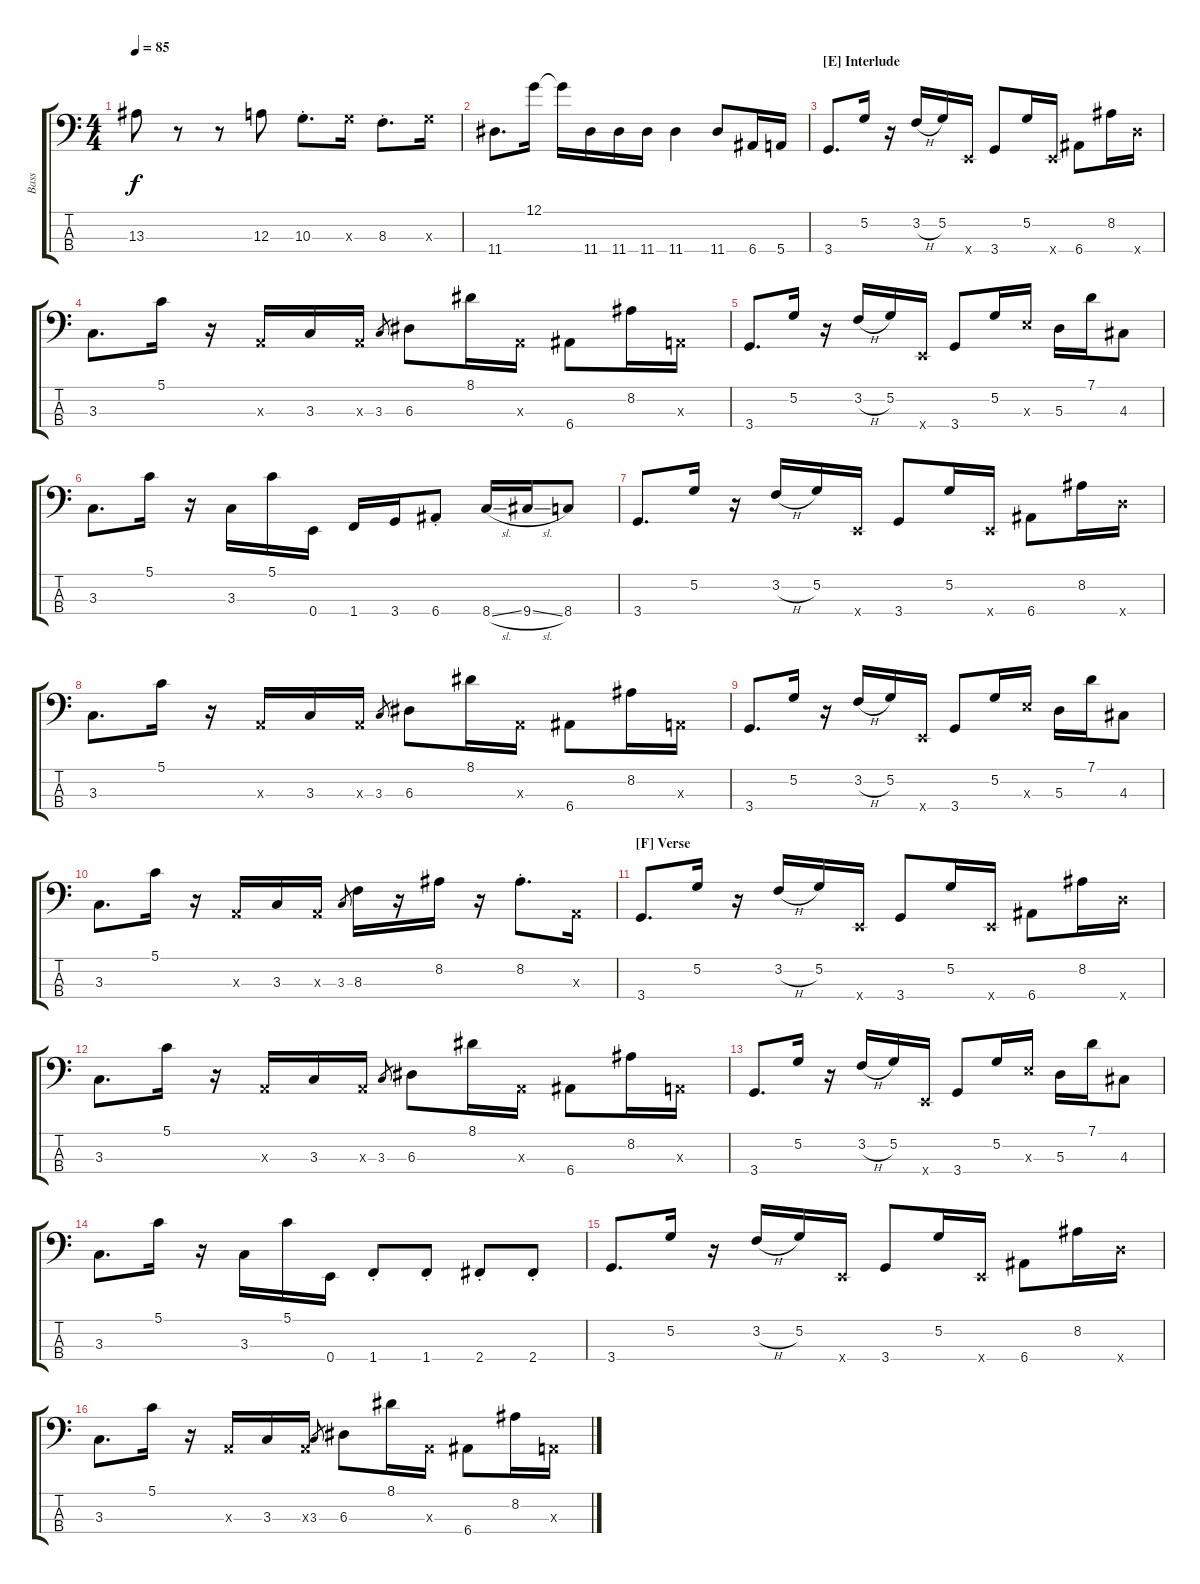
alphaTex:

\track ("Bass" "Bass") {instrument electricbassfinger}
\staff {score tabs}
\tuning (G2 D2 A1 E1) {hide}
\ts (4 4)
\tempo 85
\clef f4
\ks c
13.3.8{dy f} r.8 r.8 12.3.8 10.3{st}.8{d} 10.3{x}.16 8.3{st}.8{d} 10.3{x}.16 |
11.4.8{d} 12.1.16 12.1{t}.16 11.4.16 11.4.16 11.4.16 11.4.4 11.4.8 6.4.16 5.4.16 |
\section ("" "[E] Interlude")
3.4.8{d} 5.2.16 r.16 3.2{h}.16 5.2.16 0.4{x}.16 3.4.8 5.2.16 0.4{x}.16 6.4.8 8.2.16 10.4{x}.16 |
3.3.8{d} 5.1.16 r.16 0.3{x}.16 3.3.16 0.3{x}.16 3.3.8{gr} 6.3.8 8.1.16 0.3{x}.16 6.4.8 8.2.16 0.3{x}.16 |
3.4.8{d} 5.2.16 r.16 3.2{h}.16 5.2.16 0.4{x}.16 3.4.8 5.2.16 7.3{x}.16 5.3.16 7.1.16 4.3.8 |
3.3.8{d} 5.1.16 r.16 3.3.16 5.1.16 0.4.16 1.4.16 3.4.16 6.4{st}.8 8.4{sl}.16 9.4{sl}.16 8.4.8 |
3.4.8{d} 5.2.16 r.16 3.2{h}.16 5.2.16 0.4{x}.16 3.4.8 5.2.16 0.4{x}.16 6.4.8 8.2.16 10.4{x}.16 |
3.3.8{d} 5.1.16 r.16 0.3{x}.16 3.3.16 0.3{x}.16 3.3.8{gr} 6.3.8 8.1.16 0.3{x}.16 6.4.8 8.2.16 0.3{x}.16 |
3.4.8{d} 5.2.16 r.16 3.2{h}.16 5.2.16 0.4{x}.16 3.4.8 5.2.16 7.3{x}.16 5.3.16 7.1.16 4.3.8 |
3.3.8{d} 5.1.16 r.16 0.3{x}.16 3.3.16 0.3{x}.16 3.3.8{gr} 8.3.16 r.16 8.2.16 r.16 8.2{st}.8{d} 0.3{x}.16 |
\section ("" "[F] Verse")
3.4.8{d} 5.2.16 r.16 3.2{h}.16 5.2.16 0.4{x}.16 3.4.8 5.2.16 0.4{x}.16 6.4.8 8.2.16 10.4{x}.16 |
3.3.8{d} 5.1.16 r.16 0.3{x}.16 3.3.16 0.3{x}.16 3.3.8{gr} 6.3.8 8.1.16 0.3{x}.16 6.4.8 8.2.16 0.3{x}.16 |
3.4.8{d} 5.2.16 r.16 3.2{h}.16 5.2.16 0.4{x}.16 3.4.8 5.2.16 7.3{x}.16 5.3.16 7.1.16 4.3.8 |
3.3.8{d} 5.1.16 r.16 3.3.16 5.1.16 0.4.16 1.4{st}.8 1.4{st}.8 2.4{st}.8 2.4{st}.8 |
3.4.8{d} 5.2.16 r.16 3.2{h}.16 5.2.16 0.4{x}.16 3.4.8 5.2.16 0.4{x}.16 6.4.8 8.2.16 10.4{x}.16 |
3.3.8{d} 5.1.16 r.16 0.3{x}.16 3.3.16 0.3{x}.16 3.3.8{gr} 6.3.8 8.1.16 0.3{x}.16 6.4.8 8.2.16 0.3{x}.16
